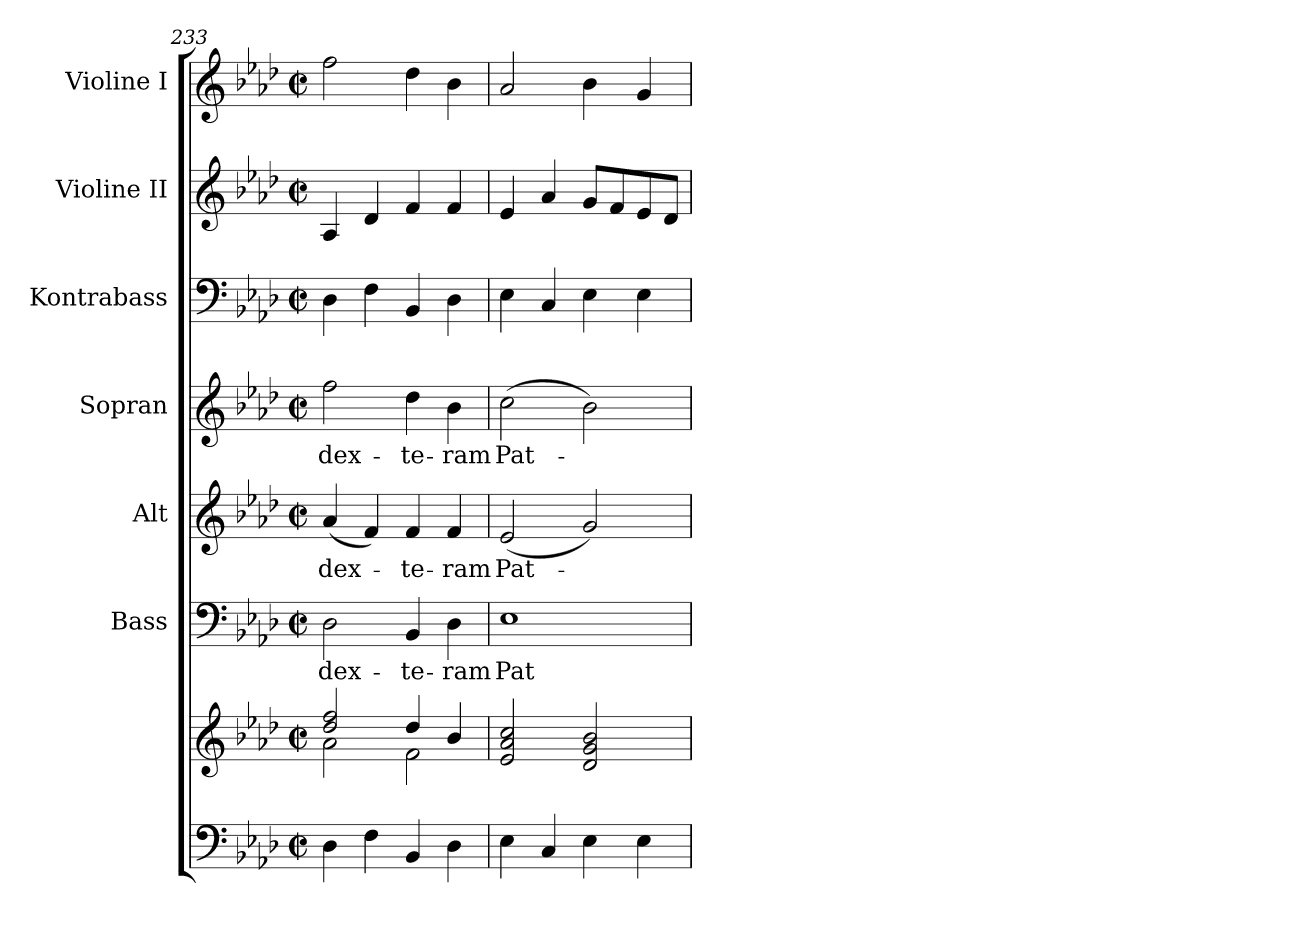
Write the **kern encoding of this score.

**kern	**kern	**kern	**text	**kern	**text	**kern	**text	**kern	**kern	**kern
*part7	*part7	*part6	*part6	*part5	*part5	*part4	*part4	*part3	*part2	*part1
*staff8	*staff7	*staff6	*staff6	*staff5	*staff5	*staff4	*staff4	*staff3	*staff2	*staff1
*	*	*I"Bass	*	*I"Alt	*	*I"Sopran	*	*I"Kontrabass	*I"Violine II	*I"Violine I
*	*	*I'B.	*	*I'A.	*	*I'S.	*	*I'Kb.	*I'Vl. II	*I'Vl. I
*clefF4	*clefG2	*clefF4	*	*clefG2	*	*clefG2	*	*clefF4	*clefG2	*clefG2
*	*	*	*	*	*	*	*	*ITrd7c12	*	*
*k[b-e-a-d-]	*k[b-e-a-d-]	*k[b-e-a-d-]	*	*k[b-e-a-d-]	*	*k[b-e-a-d-]	*	*k[b-e-a-d-]	*k[b-e-a-d-]	*k[b-e-a-d-]
*A-:	*A-:	*A-:	*	*A-:	*	*A-:	*	*A-:	*A-:	*A-:
*M2/2	*M2/2	*M2/2	*	*M2/2	*	*M2/2	*	*M2/2	*M2/2	*M2/2
*met(c|)	*met(c|)	*met(c|)	*	*met(c|)	*	*met(c|)	*	*met(c|)	*met(c|)	*met(c|)
=233	=233	=233	=233	=233	=233	=233	=233	=233	=233	=233
*	*^	*	*	*	*	*	*	*	*	*
!	!	!	!	!LO:LY:b	!	!LO:LY:b	!	!LO:LY:b	!	!	!
4D-\	2dd-/ 2ff/	2a-\	2D-\	dex-	(<4a-/	dex-	2ff\	dex-	4DD-\	4A-/	2ff\
4F\	.	.	.	.	4f/)	.	.	.	4FF\	4d-/	.
!	!	!	!	!LO:LY:b	!	!LO:LY:b	!	!LO:LY:b	!	!	!
4BB-/	4dd-/	2f\	4BB-/	-te-	4f/	-te-	4dd-\	-te-	4BBB-/	4f/	4dd-\
!	!	!	!	!LO:LY:b	!	!LO:LY:b	!	!LO:LY:b	!	!	!
4D-\	4b-/	.	4D-\	-ram	4f/	-ram	4b-\	-ram	4DD-\	4f/	4b-\
*	*v	*v	*	*	*	*	*	*	*	*	*
=234	=234	=234	=234	=234	=234	=234	=234	=234	=234	=234
!	!	!	!LO:LY:b	!	!LO:LY:b	!	!LO:LY:b	!	!	!
4E-\	2e-/ 2a-/ 2cc/	1E-	Pat-	(<2e-/	Pat-	(>2cc\	Pat-	4EE-\	4e-/	2a-/
4C/	.	.	.	.	.	.	.	4CC/	4a-/	.
4E-\	2d-/ 2g/ 2b-/	.	.	2g/)	.	2b-\)	.	4EE-\	8g/L	4b-\
.	.	.	.	.	.	.	.	.	8f/	.
4E-\	.	.	.	.	.	.	.	4EE-\	8e-/	4g/
.	.	.	.	.	.	.	.	.	8d-/J	.
=	=	=	=	=	=	=	=	=	=	=
*-	*-	*-	*-	*-	*-	*-	*-	*-	*-	*-
